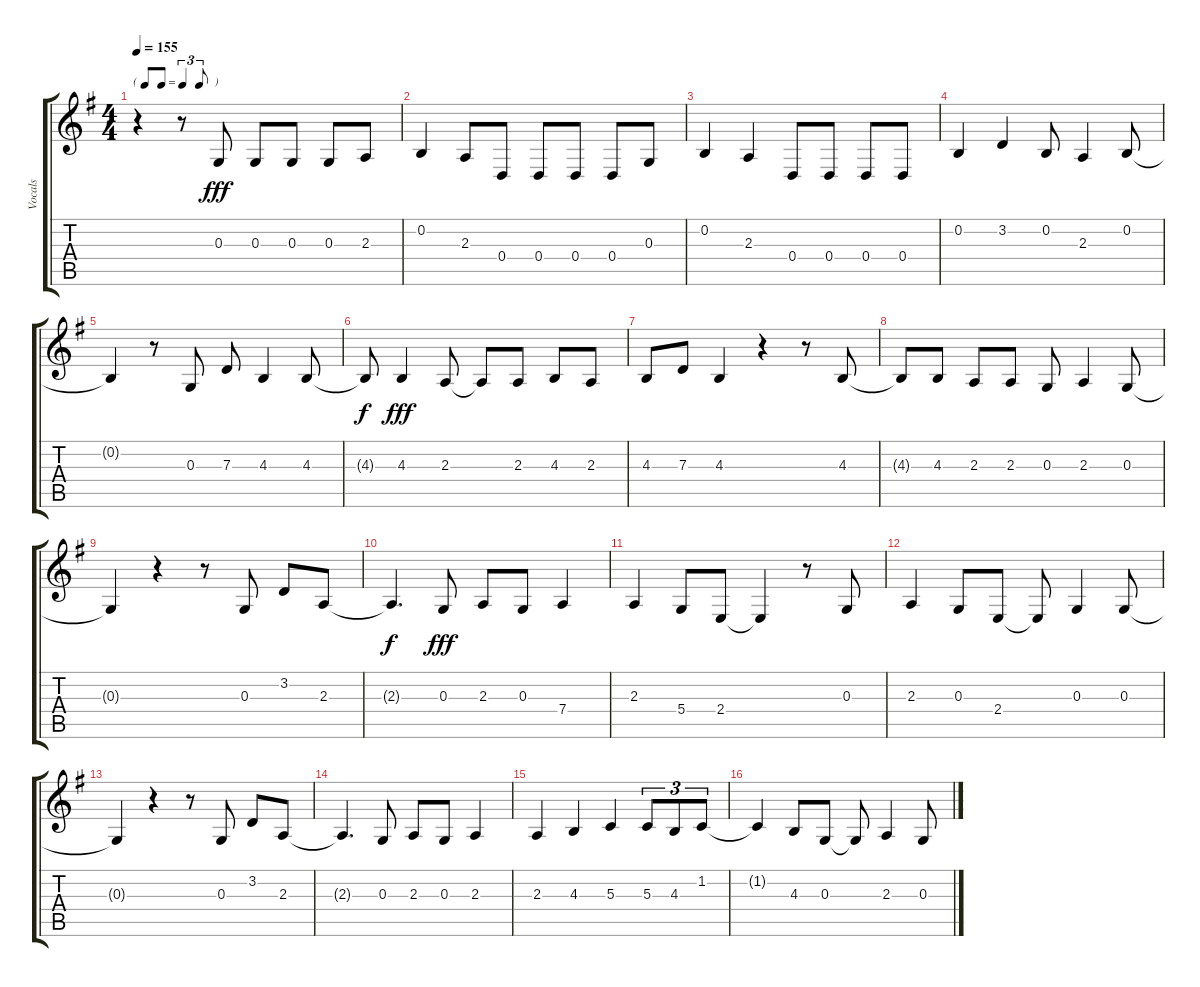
\track ("Vocals" "Vocals") {instrument baritonesax}
\staff {score tabs}
\tuning (E4 B3 G3 D3 A2 E2) {hide}
\ts (4 4)
\tf triplet8th
\tempo 155
\clef g2
\ks g
r.4{dy fff} r.8 0.3.8 0.3.8 0.3.8 0.3.8 2.3.8 |
0.2.4 2.3.8 0.4.8 0.4.8 0.4.8 0.4.8 0.3.8 |
0.2.4 2.3.4 0.4.8 0.4.8 0.4.8 0.4.8 |
0.2.4 3.2.4 0.2.8 2.3.4 0.2.8 |
0.2{t}.4 r.8 0.3.8 7.3.8 4.3.4 4.3.8 |
4.3{t}.8{dy f} 4.3.4{dy fff} 2.3.8 2.3{t}.8 2.3.8 4.3.8 2.3.8 |
4.3.8 7.3.8 4.3.4 r.4 r.8 4.3.8 |
4.3{t}.8 4.3.8 2.3.8 2.3.8 0.3.8 2.3.4 0.3.8 |
0.3{t}.4 r.4 r.8 0.3.8 3.2.8 2.3.8 |
2.3{t}.4{d dy f} 0.3.8{dy fff} 2.3.8 0.3.8 7.4.4 |
2.3.4 5.4.8 2.4.8 2.4{t}.4 r.8 0.3.8 |
2.3.4 0.3.8 2.4.8 2.4{t}.8 0.3.4 0.3.8 |
0.3{t}.4 r.4 r.8 0.3.8 3.2.8 2.3.8 |
2.3{t}.4{d} 0.3.8 2.3.8 0.3.8 2.3.4 |
2.3.4 4.3.4 5.3.4 5.3.8{tu (3 2)} 4.3.8{tu (3 2)} 1.2.8{tu (3 2)} |
1.2{t}.4 4.3.8 0.3.8 0.3{t}.8 2.3.4 0.3.8
